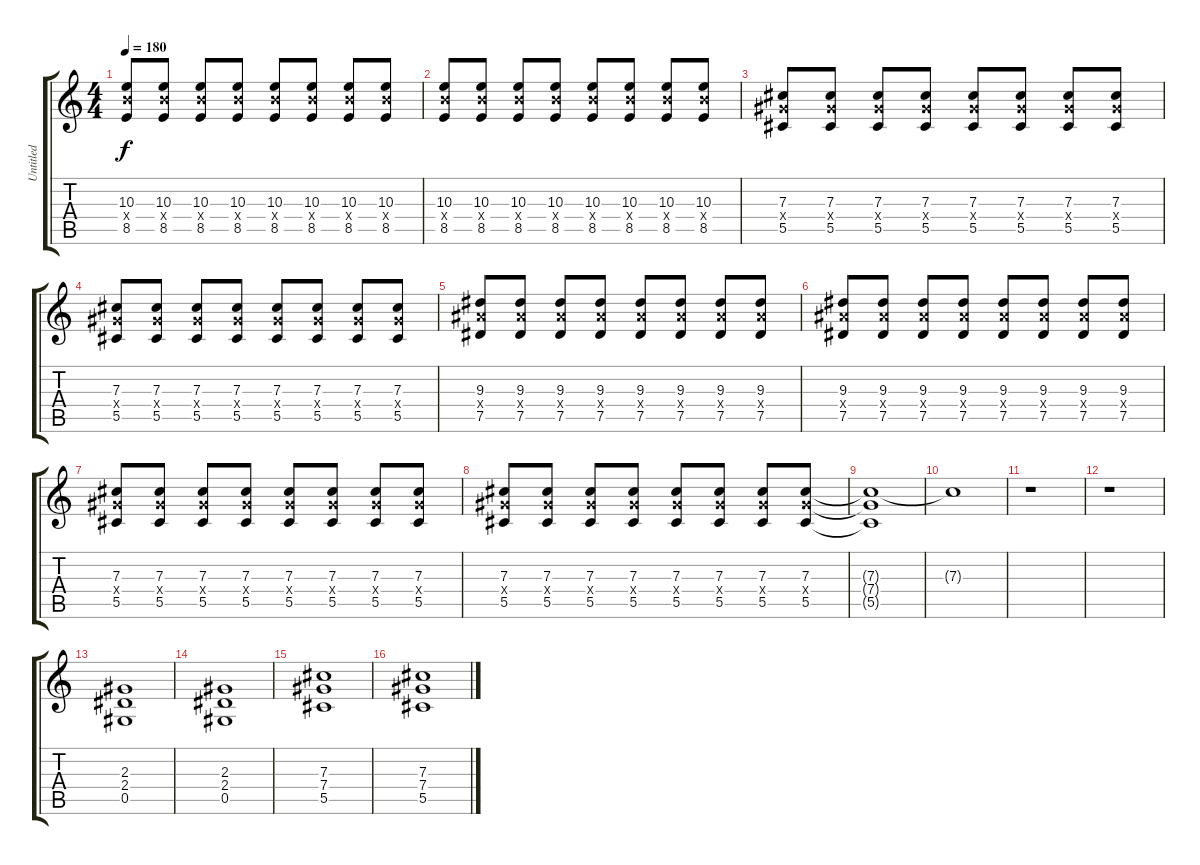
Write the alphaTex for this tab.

\track ("Untitled" "Untitled") {instrument overdrivenguitar}
\staff {score tabs}
\tuning (Eb4 Bb3 Gb3 Db3 Ab2 Eb2) {hide}
\ts (4 4)
\tempo 180
\clef g2
\ks c
(10.3 10.4{x} 8.5).8{dy f} (10.3 10.4{x} 8.5).8 (10.3 10.4{x} 8.5).8 (10.3 10.4{x} 8.5).8 (10.3 10.4{x} 8.5).8 (10.3 10.4{x} 8.5).8 (10.3 10.4{x} 8.5).8 (10.3 10.4{x} 8.5).8 |
(10.3 10.4{x} 8.5).8 (10.3 10.4{x} 8.5).8 (10.3 10.4{x} 8.5).8 (10.3 10.4{x} 8.5).8 (10.3 10.4{x} 8.5).8 (10.3 10.4{x} 8.5).8 (10.3 10.4{x} 8.5).8 (10.3 10.4{x} 8.5).8 |
(7.3 7.4{x} 5.5).8 (7.3 7.4{x} 5.5).8 (7.3 7.4{x} 5.5).8 (7.3 7.4{x} 5.5).8 (7.3 7.4{x} 5.5).8 (7.3 7.4{x} 5.5).8 (7.3 7.4{x} 5.5).8 (7.3 7.4{x} 5.5).8 |
(7.3 7.4{x} 5.5).8 (7.3 7.4{x} 5.5).8 (7.3 7.4{x} 5.5).8 (7.3 7.4{x} 5.5).8 (7.3 7.4{x} 5.5).8 (7.3 7.4{x} 5.5).8 (7.3 7.4{x} 5.5).8 (7.3 7.4{x} 5.5).8 |
(9.3 9.4{x} 7.5).8 (9.3 9.4{x} 7.5).8 (9.3 9.4{x} 7.5).8 (9.3 9.4{x} 7.5).8 (9.3 9.4{x} 7.5).8 (9.3 9.4{x} 7.5).8 (9.3 9.4{x} 7.5).8 (9.3 9.4{x} 7.5).8 |
(9.3 9.4{x} 7.5).8 (9.3 9.4{x} 7.5).8 (9.3 9.4{x} 7.5).8 (9.3 9.4{x} 7.5).8 (9.3 9.4{x} 7.5).8 (9.3 9.4{x} 7.5).8 (9.3 9.4{x} 7.5).8 (9.3 9.4{x} 7.5).8 |
(7.3 7.4{x} 5.5).8 (7.3 7.4{x} 5.5).8 (7.3 7.4{x} 5.5).8 (7.3 7.4{x} 5.5).8 (7.3 7.4{x} 5.5).8 (7.3 7.4{x} 5.5).8 (7.3 7.4{x} 5.5).8 (7.3 7.4{x} 5.5).8 |
(7.3 7.4{x} 5.5).8 (7.3 7.4{x} 5.5).8 (7.3 7.4{x} 5.5).8 (7.3 7.4{x} 5.5).8 (7.3 7.4{x} 5.5).8 (7.3 7.4{x} 5.5).8 (7.3 7.4{x} 5.5).8 (7.3 7.4{x} 5.5).8 |
(7.3{t} 7.4{t} 5.5{t}).1 |
7.3{t}.1 |
r.1 |
r.1 |
(2.3 2.4 0.5).1 |
(2.3 2.4 0.5).1 |
(7.3 7.4 5.5).1 |
(7.3 7.4 5.5).1
